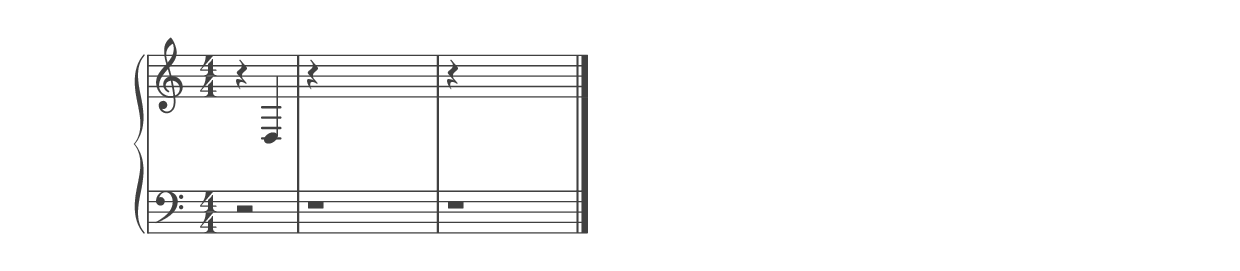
%% ----------------------------------------------------------------------------
%% Generated on: 2019 January 05
%% Note Name: D3
%% Octave: 3
%% Clef: treble
%% Filename: 041-30-3-treble-D3
%% ----------------------------------------------------------------------------

\version "2.19.82"

\include "../piano_note_colors.ly"

\header {
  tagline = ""
}

upper = {
  \clef treble
  \numericTimeSignature
  % treble note
  r4 d4
  % treble octave (hidden)
  r4 \hideNotes d,4 d4 d'4
  % treble octave (hidden) repeat
  \unHideNotes
  r4 \hideNotes d,4 d4 d'4
  \bar "|."
}

lower = {
  \clef bass
  \numericTimeSignature
  % bass note in color
  r2
  % bass octave (hidden)
  r1
  % bass octave (hidden) repeat
  \unHideNotes
  r1
}

\score {
  \new PianoStaff <<
    \context Score
    \applyContext #(override-color-for-all-grobs default-black)
    \time 4/4
    \partial 2
    \new Staff = upper { \upper }
    \new Staff = lower { \lower }
  >>
  \layout { }
  \midi { }
}